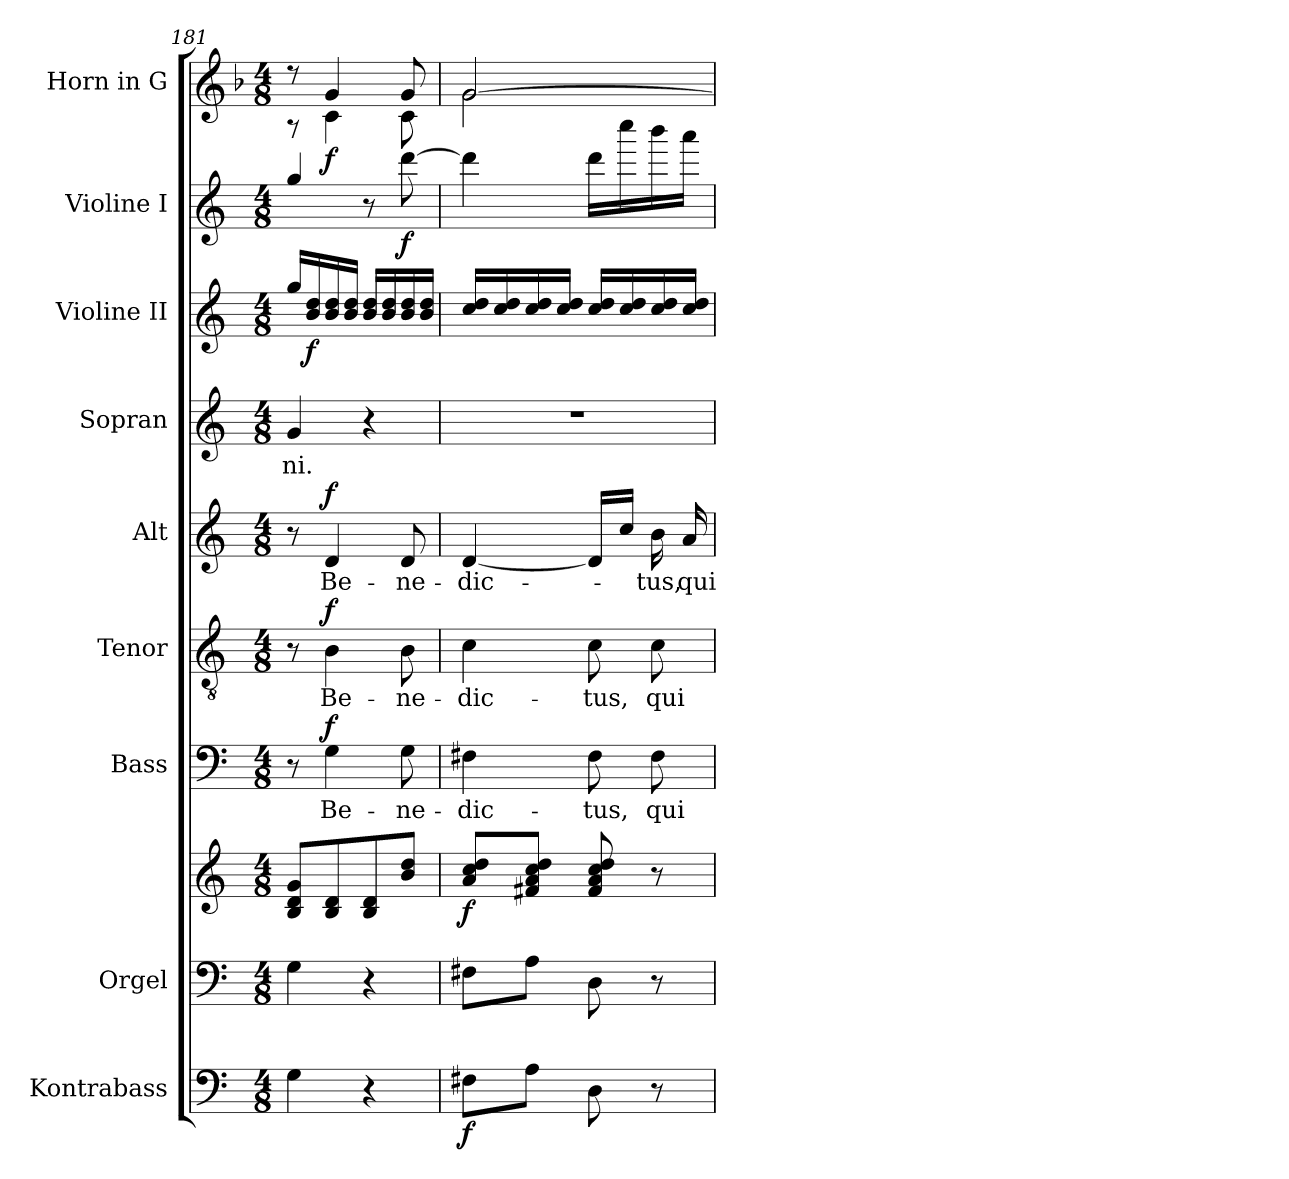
**kern	**dynam	**kern	**kern	**dynam	**kern	**text	**dynam	**kern	**text	**dynam	**kern	**text	**dynam	**kern	**text	**kern	**dynam	**kern	**dynam	**kern	**dynam
*part9	*part9	*part8	*part8	*part8	*part7	*part7	*part7	*part6	*part6	*part6	*part5	*part5	*part5	*part4	*part4	*part3	*part3	*part2	*part2	*part1	*part1
*staff10	*staff10	*staff9	*staff8	*staff8/9	*staff7	*staff7	*staff7	*staff6	*staff6	*staff6	*staff5	*staff5	*staff5	*staff4	*staff4	*staff3	*staff3	*staff2	*staff2	*staff1	*staff1
*I"Kontrabass	*	*I"Orgel	*	*	*I"Bass	*	*	*I"Tenor	*	*	*I"Alt	*	*	*I"Sopran	*	*I"Violine II	*	*I"Violine I	*	*I"Horn in G	*
*I'Kb.	*	*I'Org.	*	*	*I'B	*	*	*I'T	*	*	*I'A	*	*	*I'S	*	*I'Vl. II	*	*I'Vl. I	*	*I'Hrn.	*
*clefF4	*	*clefF4	*clefG2	*	*clefF4	*	*	*clefGv2	*	*	*clefG2	*	*	*clefG2	*	*clefG2	*	*clefG2	*	*clefG2	*
*ITrd7c12	*	*	*	*	*	*	*	*	*	*	*	*	*	*	*	*ITrd7c12	*	*ITrd7c12	*	*ITrd3c5	*
*k[]	*	*k[]	*k[]	*	*k[]	*	*	*k[]	*	*	*k[]	*	*	*k[]	*	*k[]	*	*k[]	*	*k[]	*
*C:	*	*C:	*C:	*	*C:	*	*	*C:	*	*	*C:	*	*	*C:	*	*C:	*	*C:	*	*C:	*
*M4/8	*	*M4/8	*M4/8	*	*M4/8	*	*	*M4/8	*	*	*M4/8	*	*	*M4/8	*	*M4/8	*	*M4/8	*	*M4/8	*
=181	=181	=181	=181	=181	=181	=181	=181	=181	=181	=181	=181	=181	=181	=181	=181	=181	=181	=181	=181	=181	=181
!	!	!	!	!	!	!	!	!	!	!	!	!	!	!	!LO:LY:b	!	!	!	!	!	!
*	*	*	*	*	*	*	*	*	*	*	*	*	*	*	*	*	*	*	*	*^	*
4GG\	.	4G\	8B/ 8d/ 8g/L	.	8r	.	.	8r	.	.	8r	.	.	4g/	-ni.	16g/LL	.	4g/	.	8r	8r	.
!	!	!	!	!	!	!	!	!	!	!	!	!	!	!	!	!	!LO:DY:b	!	!	!	!	!
.	.	.	.	.	.	.	.	.	.	.	.	.	.	.	.	16B/ 16d/	f	.	.	.	.	.
!	!	!	!	!	!	!LO:LY:b	!LO:DY:a	!	!LO:LY:b	!LO:DY:a	!	!LO:LY:b	!LO:DY:a	!	!	!	!	!	!	!	!	!LO:DY:b
.	.	.	8B/ 8d/	.	4G\	Be-	f	4B\	Be-	f	4d/	Be-	f	.	.	16B/ 16d/	.	.	.	4d/	4G\	f
.	.	.	.	.	.	.	.	.	.	.	.	.	.	.	.	16B/ 16d/JJ	.	.	.	.	.	.
4r	.	4r	8B/ 8d/	.	.	.	.	.	.	.	.	.	.	4r	.	16B/ 16d/LL	.	8r	.	.	.	.
.	.	.	.	.	.	.	.	.	.	.	.	.	.	.	.	16B/ 16d/	.	.	.	.	.	.
!	!	!	!	!	!	!LO:LY:b	!	!	!LO:LY:b	!	!	!LO:LY:b	!	!	!	!	!	!	!LO:DY:b	!	!	!
.	.	.	8b/ 8dd/J	.	8G\	-ne-	.	8B\	-ne-	.	8d/	-ne-	.	.	.	16B/ 16d/	.	[8dd\	f	8d/	8G\	.
.	.	.	.	.	.	.	.	.	.	.	.	.	.	.	.	16B/ 16d/JJ	.	.	.	.	.	.
=182	=182	=182	=182	=182	=182	=182	=182	=182	=182	=182	=182	=182	=182	=182	=182	=182	=182	=182	=182	=182	=182	=182
!	!LO:DY:b	!	!	!LO:DY:b	!	!LO:LY:b	!	!	!LO:LY:b	!	!	!LO:LY:b	!	!	!	!	!	!	!	!	!	!
8FF#X\L	f	8F#X\L	8a/ 8cc/ 8dd/L	f	4F#X\	-dic-	.	4c\	-dic-	.	[4d/	-dic-	.	2r	.	16c/ 16d/LL	.	4dd\]	.	[>2d/	2d\	.
.	.	.	.	.	.	.	.	.	.	.	.	.	.	.	.	16c/ 16d/	.	.	.	.	.	.
8AA\J	.	8A\J	8f#X/ 8a/ 8cc/ 8dd/J	.	.	.	.	.	.	.	.	.	.	.	.	16c/ 16d/	.	.	.	.	.	.
.	.	.	.	.	.	.	.	.	.	.	.	.	.	.	.	16c/ 16d/JJ	.	.	.	.	.	.
!	!	!	!	!	!	!LO:LY:b	!	!	!LO:LY:b	!	!	!	!	!	!	!	!	!	!	!	!	!
8DD\	.	8D\	8f#/ 8a/ 8cc/ 8dd/	.	8F#\	-tus,	.	8c\	-tus,	.	16d/LL]	.	.	.	.	16c/ 16d/LL	.	16dd\LL	.	.	.	.
.	.	.	.	.	.	.	.	.	.	.	16cc/JJ	.	.	.	.	16c/ 16d/	.	16ccc\	.	.	.	.
!	!	!	!	!	!	!LO:LY:b	!	!	!LO:LY:b	!	!	!LO:LY:b	!	!	!	!	!	!	!	!	!	!
8r	.	8r	8r	.	8F#\	qui	.	8c\	qui	.	16b\	-tus,	.	.	.	16c/ 16d/	.	16bb\	.	.	.	.
!	!	!	!	!	!	!	!	!	!	!	!	!LO:LY:b	!	!	!	!	!	!	!	!	!	!
.	.	.	.	.	.	.	.	.	.	.	16a/	qui	.	.	.	16c/ 16d/JJ	.	16aa\JJ	.	.	.	.
*	*	*	*	*	*	*	*	*	*	*	*	*	*	*	*	*	*	*	*	*v	*v	*
=	=	=	=	=	=	=	=	=	=	=	=	=	=	=	=	=	=	=	=	=	=
*-	*-	*-	*-	*-	*-	*-	*-	*-	*-	*-	*-	*-	*-	*-	*-	*-	*-	*-	*-	*-	*-
